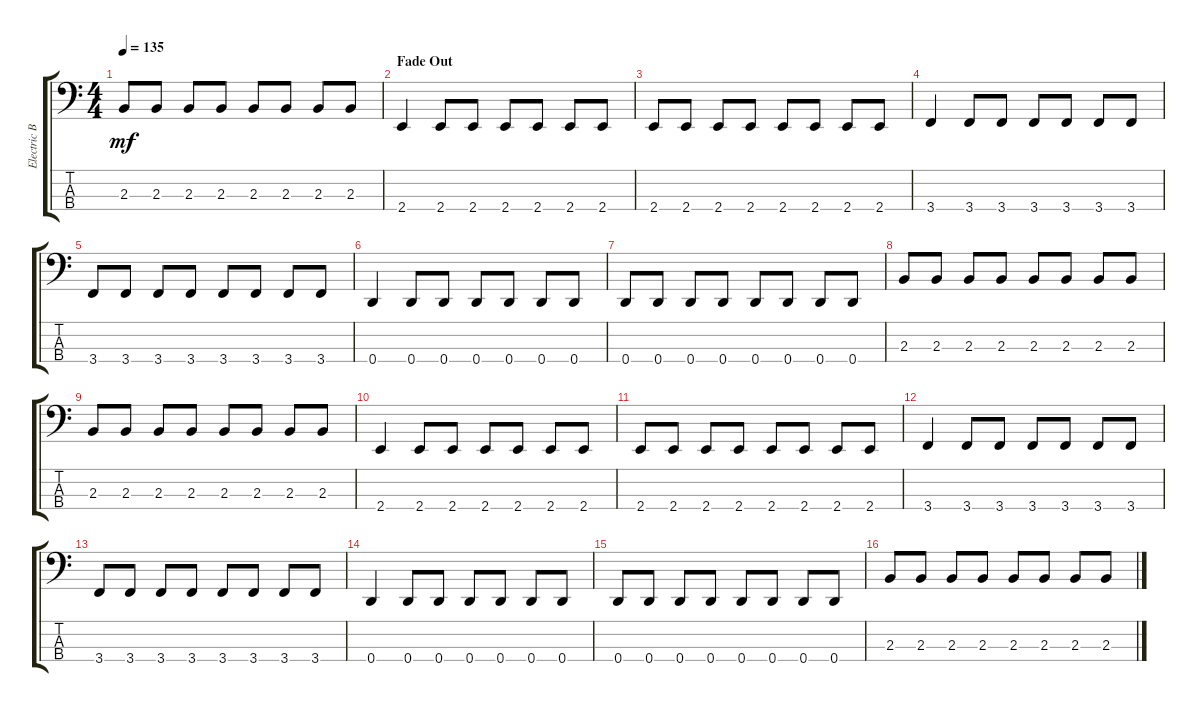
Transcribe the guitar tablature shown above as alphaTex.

\track ("Electric Bass" "Electric B") {instrument electricbassfinger}
\staff {score tabs}
\tuning (G2 D2 A1 D1) {hide}
\ts (4 4)
\tempo 135
\clef f4
\ks c
2.3.8{dy mf} 2.3.8 2.3.8 2.3.8 2.3.8 2.3.8 2.3.8 2.3.8 |
\section ("" "Fade Out")
2.4.4 2.4.8 2.4.8 2.4.8 2.4.8 2.4.8 2.4.8 |
2.4.8 2.4.8 2.4.8 2.4.8 2.4.8 2.4.8 2.4.8 2.4.8 |
3.4.4 3.4.8 3.4.8 3.4.8 3.4.8 3.4.8 3.4.8 |
3.4.8 3.4.8 3.4.8 3.4.8 3.4.8 3.4.8 3.4.8 3.4.8 |
0.4.4 0.4.8 0.4.8 0.4.8 0.4.8 0.4.8 0.4.8 |
0.4.8 0.4.8 0.4.8 0.4.8 0.4.8 0.4.8 0.4.8 0.4.8 |
2.3.8 2.3.8 2.3.8 2.3.8 2.3.8 2.3.8 2.3.8 2.3.8 |
2.3.8 2.3.8 2.3.8 2.3.8 2.3.8 2.3.8 2.3.8 2.3.8 |
2.4.4 2.4.8 2.4.8 2.4.8 2.4.8 2.4.8 2.4.8 |
2.4.8 2.4.8 2.4.8 2.4.8 2.4.8 2.4.8 2.4.8 2.4.8 |
3.4.4 3.4.8 3.4.8 3.4.8 3.4.8 3.4.8 3.4.8 |
3.4.8 3.4.8 3.4.8 3.4.8 3.4.8 3.4.8 3.4.8 3.4.8 |
0.4.4 0.4.8 0.4.8 0.4.8 0.4.8 0.4.8 0.4.8 |
0.4.8 0.4.8 0.4.8 0.4.8 0.4.8 0.4.8 0.4.8 0.4.8 |
2.3.8 2.3.8 2.3.8 2.3.8 2.3.8 2.3.8 2.3.8 2.3.8
